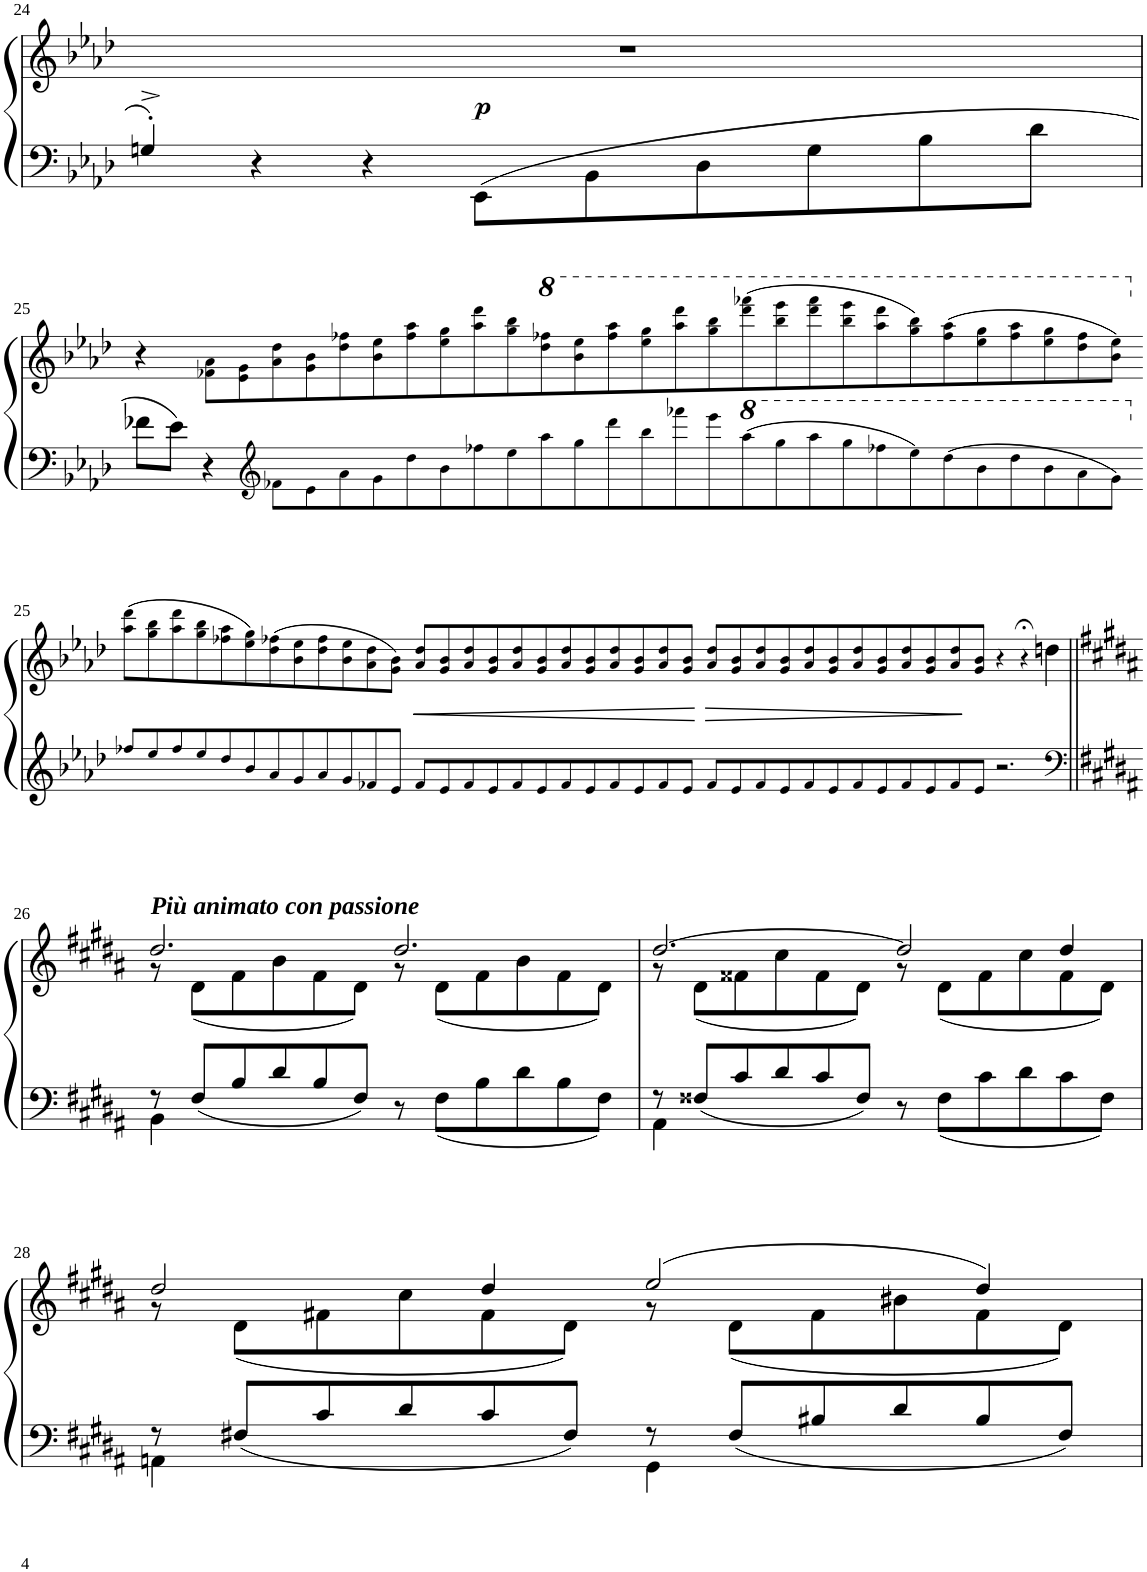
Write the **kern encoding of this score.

**kern	**kern	**dynam
*part1	*part1	*part1
*staff2	*staff1	*staff1/2
*I"Piano	*	*
*I'Pno.	*	*
!!LO:PB:g=z
*clefF4	*clefG2	*
*k[b-e-a-d-]	*k[b-e-a-d-]	*
*M6/4	*M6/4	*
=24	=24	=24
4Gn'>^>/	1.r	.
4r	.	.
4r	.	.
!	!	!LO:DY:a=2
8EE-\L	.	p
8BB-\	.	.
8D-\	.	.
8G\	.	.
8B-\	.	.
8d-\J	.	.
!!LO:LB:g=z
=25	=25	=25
8f-X\L	4r	.
8e-\J	.	.
4r	8f-X!\ 8a-!\L	.
.	8e-!\ 8g!\	.
*clefG2	*	*
8f-X!\L	8a-!\ 8dd-!\	.
8e-!\	8g!\ 8b-!\	.
8a-!\	8dd-!\ 8ff-X!\	.
8g!\	8b-!\ 8ee-!\	.
8dd-!\	8ff-!\ 8aa-!\	.
8b-!\	8ee-!\ 8gg!\	.
8ff-X!\	8aa-!\ 8ddd-!\	.
8ee-!\	8gg!\ 8bb-!\	.
*	*8va	*
8aa-!\	8ddd-!\ 8fff-X!\	.
8gg!\	8bb-!\ 8eee-!\	.
8ddd-!\	8fff-!\ 8aaa-!\	.
8bb-!\	8eee-!\ 8ggg!\	.
8fff-X!\	8aaa-!\ 8dddd-!\	.
8eee-!\	8ggg!\ 8bbb-!\	.
*8va	*	*
8aaa-!\	(8dddd-!\ 8ffff-X!\	.
8ggg!\	8bbb-!\ 8eeee-!\	.
8aaa-!\	8dddd-!\ 8ffff-!\	.
8ggg!\	8bbb-!\ 8eeee-!\	.
8fff-X!\	8aaa-!\ 8dddd-!\	.
8eee-!\	8ggg!\ 8bbb-!\)	.
8ddd-!\	(8fff-!\ 8aaa-!\	.
8bb-!\	8eee-!\ 8ggg!\	.
8ddd-!\	8fff-!\ 8aaa-!\	.
8bb-!\	8eee-!\ 8ggg!\	.
8aa-!\	8ddd-!\ 8fff-!\	.
8gg!\J	8bb-!\ 8eee-!\J)	.
!!LO:LB:g=z
=25-	=25-	=25-
*X8va	*	*
*	*X8va	*
8ff-X!/L	(8aa-!\ 8ddd-!\L	.
8ee-!/	8gg!\ 8bb-!\	.
8ff-!/	8aa-!\ 8ddd-!\	.
8ee-!/	8gg!\ 8bb-!\	.
8dd-!/	8ff-X!\ 8aa-!\	.
8b-!/	8ee-!\ 8gg!\)	.
8a-!/	(8dd-!\ 8ff-X!\	.
8g!/	8b-!\ 8ee-!\	.
8a-!/	8dd-!\ 8ff-!\	.
8g!/	8b-!\ 8ee-!\	.
8f-X!/	8a-!\ 8dd-!\	.
8e-!/J	8g!\ 8b-!\J)	.
!	!	!LO:HP:b
8f-!/L	8a-!/ 8dd-!/L	<
8e-!/	8g!/ 8b-!/	.
8f-!/	8a-!/ 8dd-!/	.
8e-!/	8g!/ 8b-!/	.
8f-!/	8a-!/ 8dd-!/	.
8e-!/	8g!/ 8b-!/	.
8f-!/	8a-!/ 8dd-!/	.
8e-!/	8g!/ 8b-!/	.
8f-!/	8a-!/ 8dd-!/	.
8e-!/	8g!/ 8b-!/	.
8f-!/	8a-!/ 8dd-!/	.
8e-!/J	8g!/ 8b-!/J	.
!	!	!LO:HP:n=1:b
8f-!/L	8a-!/ 8dd-!/L	[ >
8e-!/	8g!/ 8b-!/	.
8f-!/	8a-!/ 8dd-!/	.
8e-!/	8g!/ 8b-!/	.
8f-!/	8a-!/ 8dd-!/	.
8e-!/	8g!/ 8b-!/	.
8f-!/	8a-!/ 8dd-!/	.
8e-!/	8g!/ 8b-!/	.
8f-!/	8a-!/ 8dd-!/	.
8e-!/	8g!/ 8b-!/	.
8f-!/	8a-!/ 8dd-!/	.
8e-!/J	8g!/ 8b-!/J	]
2.r	4r	.
.	4r;<	.
.	4ddn^\	.
!!LO:LB:g=z
=26||	=26||	=26||
*clefF4	*	*
*k[f#c#g#d#a#]	*k[f#c#g#d#a#]	*
*^	*^	*
!	!	!LO:TX:a:Bi:t=Più animato con passione	!	!
8r	4BB\	2.dd#^/	8r	.
8F#/L	.	.	(8d#\L	.
8B/	1ryy	.	8f#\	.
8d#/	.	.	8b\	.
8B/	.	.	8f#\	.
8F#/J	.	.	8d#\J)	.
8r	.	2.dd#^/	8r	.
8F#\L	.	.	(8d#\L	.
8B\	.	.	8f#\	.
8d#\	.	.	8b\	.
8B\	4ryy	.	8f#\	.
8F#\J	.	.	8d#\J)	.
=27	=27	=27	=27	=27
8r	4AA#\	[2.dd#^/	8r	.
8F##X/L	.	.	(<8d#\L	.
8c#/	1ryy	.	8f##X\	.
8d#/	.	.	8cc#\	.
8c#/	.	.	8f##\	.
8F##/J	.	.	8d#\J)	.
8r	.	2dd#/]	8r	.
8F##\L	.	.	(8d#\L	.
8c#\	.	.	8f##\	.
8d#\	.	.	8cc#\	.
8c#\	4ryy	4dd#^/	8f##\	.
8F##\J	.	.	8d#\J)	.
!!LO:LB:g=z	!!
=28	=28	=28	=28	=28
8r	4AAn\	2dd#^/	8r	.
8F#X/L	.	.	(8d#\L	.
8c#/	2ryy	.	8f#X\	.
8d#/	.	.	8cc#\	.
8c#/	.	4dd#^/	8f#\	.
8F#/J	.	.	8d#\J)	.
8r	4GG#\	(2ee^/	8r	.
8F#/L	.	.	(8d#\L	.
8B#X/	2ryy	.	8f#\	.
8d#/	.	.	8b#X\	.
8B#/	.	4dd#^/)	8f#\	.
8F#/J	.	.	8d#\J)	.
*v	*v	*	*	*
*	*v	*v	*
=	=	=
*-	*-	*-
